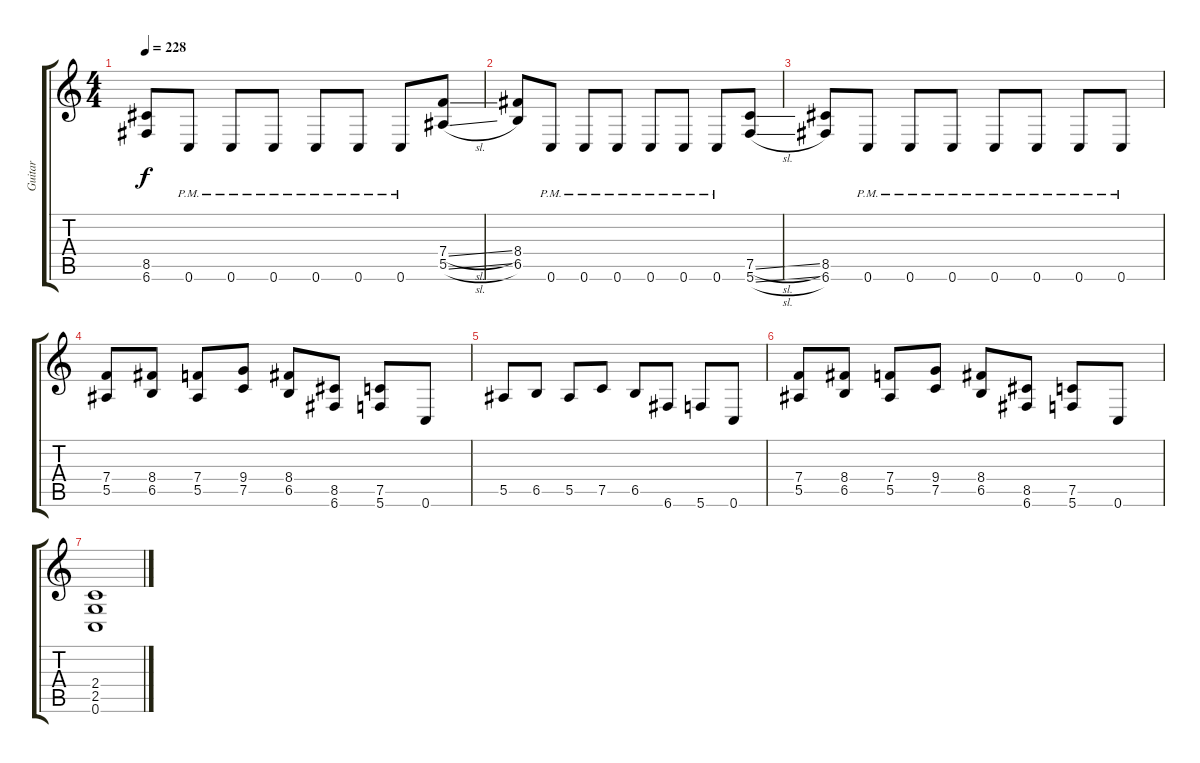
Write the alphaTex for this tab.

\track ("Guitar" "Guitar") {instrument distortionguitar}
\staff {score tabs}
\tuning (C4 G3 Eb3 Bb2 F2 C2) {hide}
\ts (4 4)
\tempo 228
\clef g2
\ks c
(8.5 6.6).8{dy f} 0.6{pm}.8 0.6{pm}.8 0.6{pm}.8 0.6{pm}.8 0.6{pm}.8 0.6{pm}.8 (7.4{sl} 5.5{sl}).8 |
(8.4 6.5).8 0.6{pm}.8 0.6{pm}.8 0.6{pm}.8 0.6{pm}.8 0.6{pm}.8 0.6{pm}.8 (7.5{sl} 5.6{sl}).8 |
(8.5 6.6).8 0.6{pm}.8 0.6{pm}.8 0.6{pm}.8 0.6{pm}.8 0.6{pm}.8 0.6{pm}.8 0.6{pm}.8 |
(7.4 5.5).8 (8.4 6.5).8 (7.4 5.5).8 (9.4 7.5).8 (8.4 6.5).8 (8.5 6.6).8 (7.5 5.6).8 0.6.8 |
5.5.8 6.5.8 5.5.8 7.5.8 6.5.8 6.6.8 5.6.8 0.6.8 |
(7.4 5.5).8 (8.4 6.5).8 (7.4 5.5).8 (9.4 7.5).8 (8.4 6.5).8 (8.5 6.6).8 (7.5 5.6).8 0.6.8 |
(2.4 2.5 0.6).1
